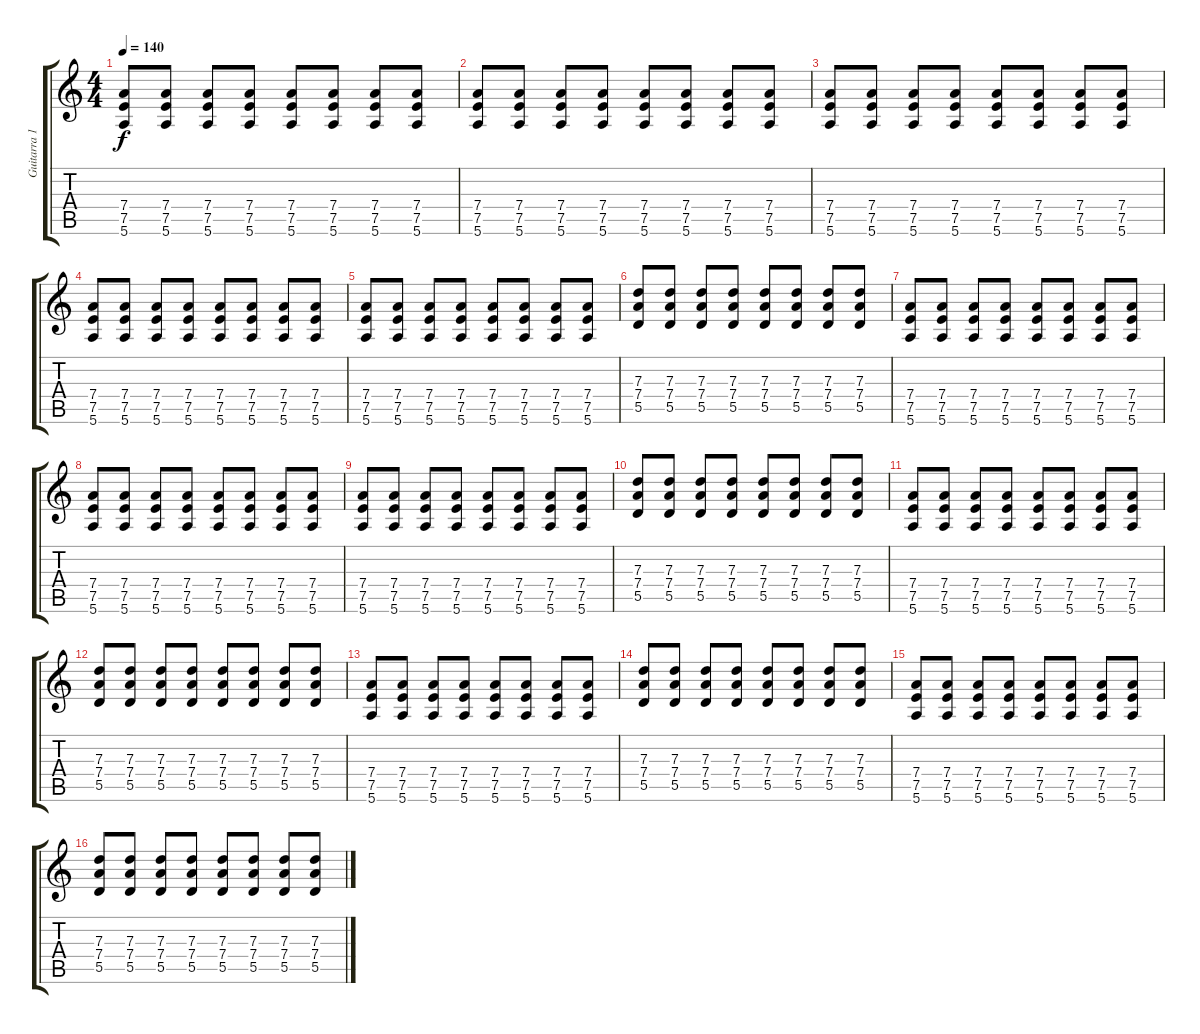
\track ("Guitarra 1" "Guitarra 1") {instrument distortionguitar}
\staff {score tabs}
\tuning (E4 B3 G3 D3 A2 E2) {hide}
\ts (4 4)
\tempo 140
\clef g2
\ks c
(7.4 7.5 5.6).8{dy f} (7.4 7.5 5.6).8 (7.4 7.5 5.6).8 (7.4 7.5 5.6).8 (7.4 7.5 5.6).8 (7.4 7.5 5.6).8 (7.4 7.5 5.6).8 (7.4 7.5 5.6).8 |
(7.4 7.5 5.6).8 (7.4 7.5 5.6).8 (7.4 7.5 5.6).8 (7.4 7.5 5.6).8 (7.4 7.5 5.6).8 (7.4 7.5 5.6).8 (7.4 7.5 5.6).8 (7.4 7.5 5.6).8 |
(7.4 7.5 5.6).8 (7.4 7.5 5.6).8 (7.4 7.5 5.6).8 (7.4 7.5 5.6).8 (7.4 7.5 5.6).8 (7.4 7.5 5.6).8 (7.4 7.5 5.6).8 (7.4 7.5 5.6).8 |
(7.4 7.5 5.6).8 (7.4 7.5 5.6).8 (7.4 7.5 5.6).8 (7.4 7.5 5.6).8 (7.4 7.5 5.6).8 (7.4 7.5 5.6).8 (7.4 7.5 5.6).8 (7.4 7.5 5.6).8 |
(7.4 7.5 5.6).8 (7.4 7.5 5.6).8 (7.4 7.5 5.6).8 (7.4 7.5 5.6).8 (7.4 7.5 5.6).8 (7.4 7.5 5.6).8 (7.4 7.5 5.6).8 (7.4 7.5 5.6).8 |
(7.3 7.4 5.5).8 (7.3 7.4 5.5).8 (7.3 7.4 5.5).8 (7.3 7.4 5.5).8 (7.3 7.4 5.5).8 (7.3 7.4 5.5).8 (7.3 7.4 5.5).8 (7.3 7.4 5.5).8 |
(7.4 7.5 5.6).8 (7.4 7.5 5.6).8 (7.4 7.5 5.6).8 (7.4 7.5 5.6).8 (7.4 7.5 5.6).8 (7.4 7.5 5.6).8 (7.4 7.5 5.6).8 (7.4 7.5 5.6).8 |
(7.4 7.5 5.6).8 (7.4 7.5 5.6).8 (7.4 7.5 5.6).8 (7.4 7.5 5.6).8 (7.4 7.5 5.6).8 (7.4 7.5 5.6).8 (7.4 7.5 5.6).8 (7.4 7.5 5.6).8 |
(7.4 7.5 5.6).8 (7.4 7.5 5.6).8 (7.4 7.5 5.6).8 (7.4 7.5 5.6).8 (7.4 7.5 5.6).8 (7.4 7.5 5.6).8 (7.4 7.5 5.6).8 (7.4 7.5 5.6).8 |
(7.3 7.4 5.5).8 (7.3 7.4 5.5).8 (7.3 7.4 5.5).8 (7.3 7.4 5.5).8 (7.3 7.4 5.5).8 (7.3 7.4 5.5).8 (7.3 7.4 5.5).8 (7.3 7.4 5.5).8 |
(7.4 7.5 5.6).8 (7.4 7.5 5.6).8 (7.4 7.5 5.6).8 (7.4 7.5 5.6).8 (7.4 7.5 5.6).8 (7.4 7.5 5.6).8 (7.4 7.5 5.6).8 (7.4 7.5 5.6).8 |
(7.3 7.4 5.5).8 (7.3 7.4 5.5).8 (7.3 7.4 5.5).8 (7.3 7.4 5.5).8 (7.3 7.4 5.5).8 (7.3 7.4 5.5).8 (7.3 7.4 5.5).8 (7.3 7.4 5.5).8 |
(7.4 7.5 5.6).8 (7.4 7.5 5.6).8 (7.4 7.5 5.6).8 (7.4 7.5 5.6).8 (7.4 7.5 5.6).8 (7.4 7.5 5.6).8 (7.4 7.5 5.6).8 (7.4 7.5 5.6).8 |
(7.3 7.4 5.5).8 (7.3 7.4 5.5).8 (7.3 7.4 5.5).8 (7.3 7.4 5.5).8 (7.3 7.4 5.5).8 (7.3 7.4 5.5).8 (7.3 7.4 5.5).8 (7.3 7.4 5.5).8 |
(7.4 7.5 5.6).8 (7.4 7.5 5.6).8 (7.4 7.5 5.6).8 (7.4 7.5 5.6).8 (7.4 7.5 5.6).8 (7.4 7.5 5.6).8 (7.4 7.5 5.6).8 (7.4 7.5 5.6).8 |
(7.3 7.4 5.5).8 (7.3 7.4 5.5).8 (7.3 7.4 5.5).8 (7.3 7.4 5.5).8 (7.3 7.4 5.5).8 (7.3 7.4 5.5).8 (7.3 7.4 5.5).8 (7.3 7.4 5.5).8
